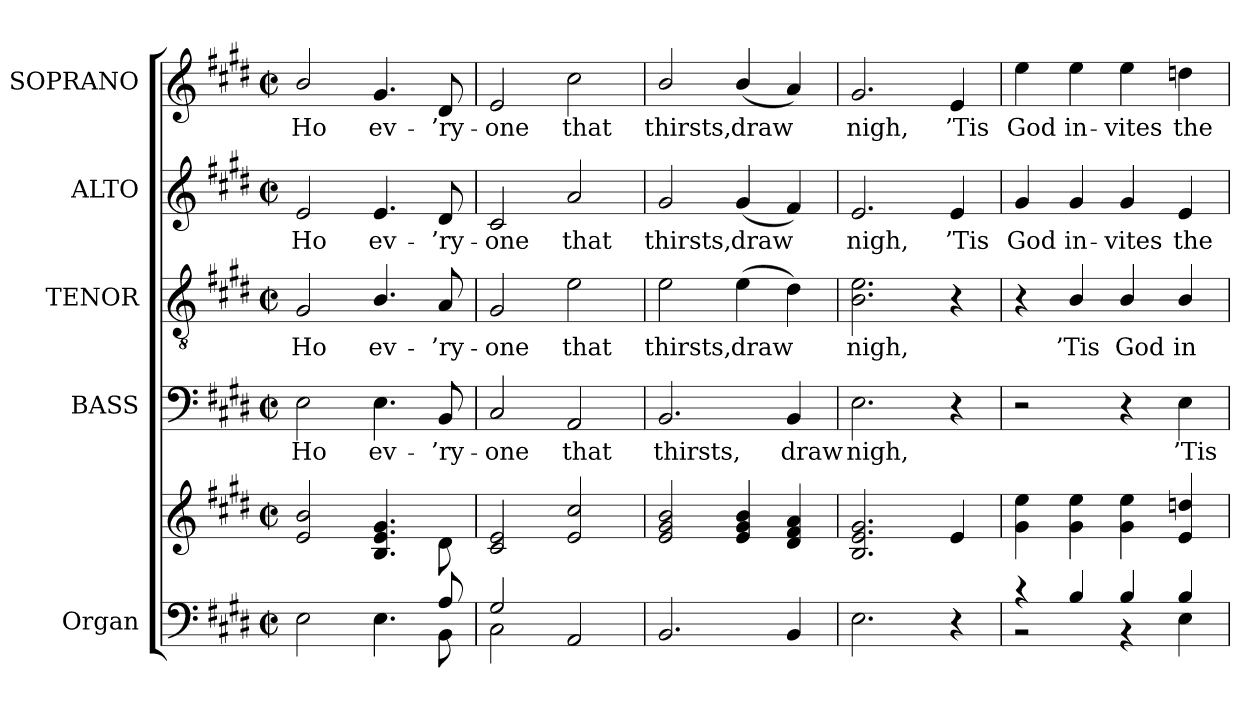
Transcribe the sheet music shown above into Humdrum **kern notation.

**kern	**kern	**kern	**text	**kern	**text	**kern	**text	**kern	**text
*part5	*part5	*part4	*part4	*part3	*part3	*part2	*part2	*part1	*part1
*staff6	*staff5	*staff4	*staff4	*staff3	*staff3	*staff2	*staff2	*staff1	*staff1
*I"Organ	*	*I"BASS	*	*I"TENOR	*	*I"ALTO	*	*I"SOPRANO	*
*I'Org.	*	*I'B.	*	*I'T.	*	*I'A.	*	*I'S.	*
!!LO:PB:g=z
*clefF4	*clefG2	*clefF4	*	*clefGv2	*	*clefG2	*	*clefG2	*
*	*	*	*	*ITrd7c12	*	*	*	*	*
*k[f#c#g#d#]	*k[f#c#g#d#]	*k[f#c#g#d#]	*	*k[f#c#g#d#]	*	*k[f#c#g#d#]	*	*k[f#c#g#d#]	*
*E:	*E:	*E:	*	*E:	*	*E:	*	*E:	*
*M2/2	*M2/2	*M2/2	*	*M2/2	*	*M2/2	*	*M2/2	*
*met(c|)	*met(c|)	*met(c|)	*	*met(c|)	*	*met(c|)	*	*met(c|)	*
=1	=1	=1	=1	=1	=1	=1	=1	=1	=1
*^	*	*	*	*	*	*	*	*	*
!	!	!	!	!LO:LY:b:color=#000000	!	!	!	!	!	!
!	!	!	!	!	!	!LO:LY:b:color=#000000	!	!	!	!
!	!	!	!	!	!	!	!	!LO:LY:b:color=#000000	!	!
!	!	!	!	!	!	!	!	!	!	!LO:LY:b:color=#000000
2Ei\	2..ryy	2ei/ 2bi	2Ei\	Ho	2GG#i/	Ho	2ei/	Ho	2bi/	Ho
!	!	!	!	!LO:LY:b:color=#000000	!	!	!	!	!	!
!	!	!	!	!	!	!LO:LY:b:color=#000000	!	!	!	!
!	!	!	!	!	!	!	!	!LO:LY:b:color=#000000	!	!
!	!	!	!	!	!	!	!	!	!	!LO:LY:b:color=#000000
4.Ei\	.	4.Bi/ 4.ei 4.g#i	4.Ei\	ev-	4.BBi/	ev-	4.ei/	ev-	4.g#i/	ev-
!	!	!	!	!LO:LY:b:color=#000000	!	!	!	!	!	!
!	!	!	!	!	!	!LO:LY:b:color=#000000	!	!	!	!
!	!	!	!	!	!	!	!	!LO:LY:b:color=#000000	!	!
!	!	!	!	!	!	!	!	!	!	!LO:LY:b:color=#000000
8Ai/	8BBi\	8d#i\	8BBi/	-’ry-	8AAi/	-’ry-	8d#i/	-’ry-	8d#i/	-’ry-
=2	=2	=2	=2	=2	=2	=2	=2	=2	=2	=2
!	!	!	!	!LO:LY:b:color=#000000	!	!	!	!	!	!
!	!	!	!	!	!	!LO:LY:b:color=#000000	!	!	!	!
!	!	!	!	!	!	!	!	!LO:LY:b:color=#000000	!	!
!	!	!	!	!	!	!	!	!	!	!LO:LY:b:color=#000000
2G#i/	2C#i\	2c#i/ 2ei	2C#i/	-one	2GG#i/	-one	2c#i/	-one	2ei/	-one
!	!	!	!	!LO:LY:b:color=#000000	!	!	!	!	!	!
!	!	!	!	!	!	!LO:LY:b:color=#000000	!	!	!	!
!	!	!	!	!	!	!	!	!LO:LY:b:color=#000000	!	!
!	!	!	!	!	!	!	!	!	!	!LO:LY:b:color=#000000
2AAi/	2ryy	2ei/ 2cc#i	2AAi/	that	2Ei\	that	2ai/	that	2cc#i\	that
*v	*v	*	*	*	*	*	*	*	*	*
=3	=3	=3	=3	=3	=3	=3	=3	=3	=3
*^	*	*	*	*	*	*	*	*	*
!	!	!	!	!LO:LY:b:color=#000000	!	!	!	!	!	!
*v	*v	*	*	*	*	*	*	*	*	*
*^	*	*	*	*	*	*	*	*	*
!	!	!	!	!	!	!LO:LY:b:color=#000000	!	!	!	!
*v	*v	*	*	*	*	*	*	*	*	*
*^	*	*	*	*	*	*	*	*	*
!	!	!	!	!	!	!	!	!LO:LY:b:color=#000000	!	!
*v	*v	*	*	*	*	*	*	*	*	*
*^	*	*	*	*	*	*	*	*	*
!	!	!	!	!	!	!	!	!	!	!LO:LY:b:color=#000000
*v	*v	*	*	*	*	*	*	*	*	*
2.BBi/	2ei/ 2g#i 2bi	2.BBi/	thirsts,	2Ei\	thirsts,	2g#i/	thirsts,	2bi/	thirsts,
!	!	!	!	!	!LO:LY:b:color=#000000	!	!	!	!
!	!	!	!	!	!	!	!LO:LY:b:color=#000000	!	!
!	!	!	!	!	!	!	!	!	!LO:LY:b:color=#000000
.	4ei/ 4g#i 4bi	.	.	(4Ei\	draw	(4g#i/	draw	(4bi/	draw
!	!	!	!LO:LY:b:color=#000000	!	!	!	!	!	!
4BBi/	4d#i/ 4f#i 4ai	4BBi/	draw	4D#i\)	.	4f#i/)	.	4ai/)	.
=4	=4	=4	=4	=4	=4	=4	=4	=4	=4
!	!	!	!LO:LY:b:color=#000000	!	!	!	!	!	!
!	!	!	!	!	!LO:LY:b:color=#000000	!	!	!	!
!	!	!	!	!	!	!	!LO:LY:b:color=#000000	!	!
!	!	!	!	!	!	!	!	!	!LO:LY:b:color=#000000
2.Ei\	2.Bi/ 2.ei 2.g#i	2.Ei\	nigh,	2.BBi\ 2.Ei	nigh,	2.ei/	nigh,	2.g#i/	nigh,
!	!	!	!	!	!	!	!LO:LY:b:color=#000000	!	!
!	!	!	!	!	!	!	!	!	!LO:LY:b:color=#000000
4r	4ei/	4r	.	4r	.	4ei/	’Tis	4ei/	’Tis
=5	=5	=5	=5	=5	=5	=5	=5	=5	=5
*^	*	*	*	*	*	*	*	*	*
!	!	!	!	!	!	!	!	!LO:LY:b:color=#000000	!	!
!	!	!	!	!	!	!	!	!	!	!LO:LY:b:color=#000000
4r	2r	4g#i\ 4eei	2r	.	4r	.	4g#i/	God	4eei\	God
!	!	!	!	!	!	!LO:LY:b:color=#000000	!	!	!	!
!	!	!	!	!	!	!	!	!LO:LY:b:color=#000000	!	!
!	!	!	!	!	!	!	!	!	!	!LO:LY:b:color=#000000
4Bi/	.	4g#i\ 4eei	.	.	4BBi/	’Tis	4g#i/	in-	4eei\	in-
!	!	!	!	!	!	!LO:LY:b:color=#000000	!	!	!	!
!	!	!	!	!	!	!	!	!LO:LY:b:color=#000000	!	!
!	!	!	!	!	!	!	!	!	!	!LO:LY:b:color=#000000
4Bi/	4r	4g#i\ 4eei	4r	.	4BBi/	God	4g#i/	-vites	4eei\	-vites
!	!	!	!	!LO:LY:b:color=#000000	!	!	!	!	!	!
!	!	!	!	!	!	!LO:LY:b:color=#000000	!	!	!	!
!	!	!	!	!	!	!	!	!LO:LY:b:color=#000000	!	!
!	!	!	!	!	!	!	!	!	!	!LO:LY:b:color=#000000
4Bi/	4Ei\	4ei/ 4ddni	4Ei\	’Tis	4BBi/	in-	4ei/	the	4ddni\	the
*v	*v	*	*	*	*	*	*	*	*	*
=	=	=	=	=	=	=	=	=	=
*-	*-	*-	*-	*-	*-	*-	*-	*-	*-
